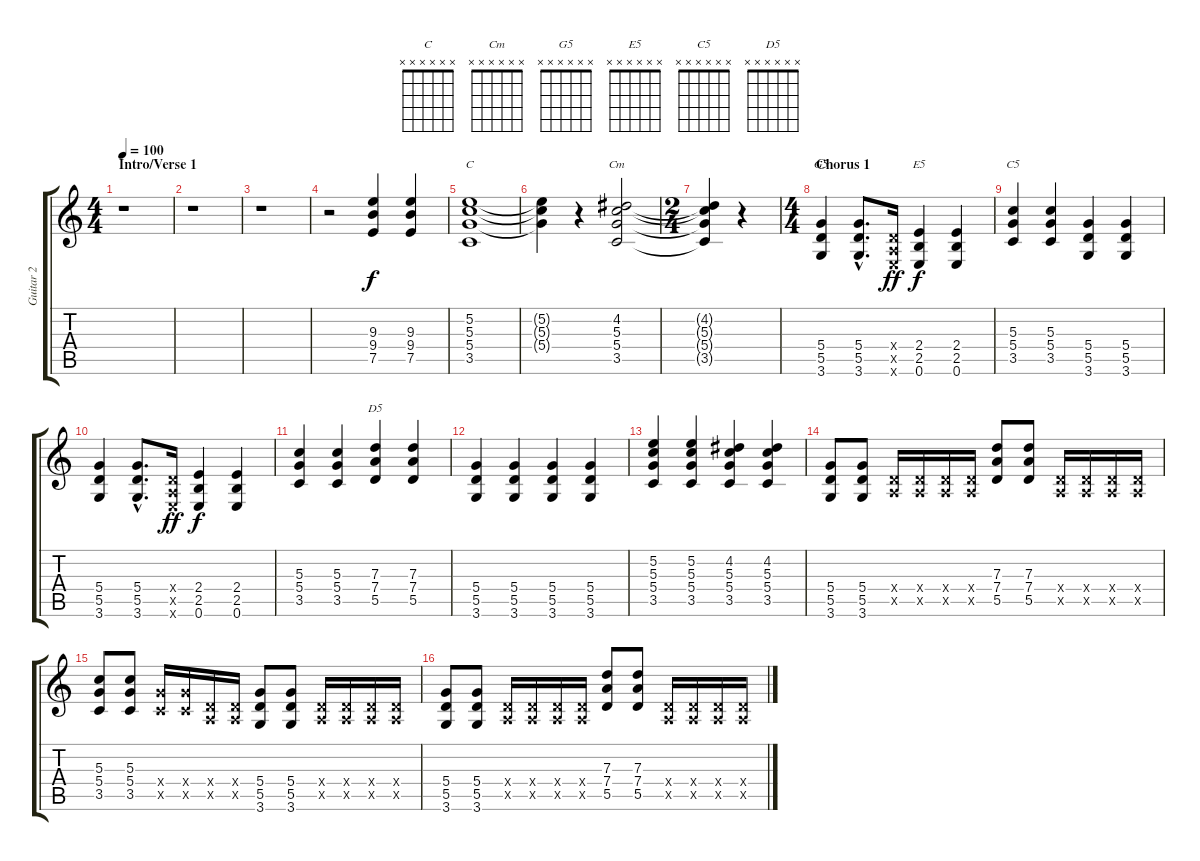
\track ("Guitar 2" "Guitar 2") {instrument distortionguitar}
\staff {score tabs}
\tuning (E4 B3 G3 D3 A2 E2) {hide}
\chord ("C" x x x x x x)
\chord ("Cm" x x x x x x)
\chord ("G5" x x x x x x)
\chord ("E5" x x x x x x)
\chord ("C5" x x x x x x)
\chord ("D5" x x x x x x)
\ts (4 4)
\section ("" "Intro/Verse 1")
\tempo 100
\clef g2
\ks c
r.1{dy f instrument distortionguitar} |
r.1 |
r.1 |
r.2 (9.3 9.4 7.5).4 (9.3 9.4 7.5).4 |
(5.2 5.3 5.4 3.5).1{ch "C" volume 3} |
(5.2{t} 5.3{t} 5.4{t}).4 r.4{volume 13} (4.2 5.3 5.4 3.5).2{ch "Cm"} |
\ts (2 4)
(4.2{t} 5.3{t} 5.4{t} 3.5{t}).4 r.4 |
\ts (4 4)
\section ("" "Chorus 1")
(5.4 5.5 3.6).4{ch "G5"} (5.4{hac} 5.5{hac} 3.6{hac}).8{d} (0.4{x} 0.5{x} 0.6{x}).16{dy ff} (2.4 2.5 0.6).4{ch "E5" dy f} (2.4 2.5 0.6).4 |
(5.3 5.4 3.5).4{ch "C5"} (5.3 5.4 3.5).4 (5.4 5.5 3.6).4 (5.4 5.5 3.6).4 |
(5.4 5.5 3.6).4 (5.4{hac} 5.5{hac} 3.6{hac}).8{d} (0.4{x} 0.5{x} 0.6{x}).16{dy ff} (2.4 2.5 0.6).4{dy f} (2.4 2.5 0.6).4 |
(5.3 5.4 3.5).4 (5.3 5.4 3.5).4 (7.3 7.4 5.5).4{ch "D5"} (7.3 7.4 5.5).4 |
(5.4 5.5 3.6).4 (5.4 5.5 3.6).4 (5.4 5.5 3.6).4 (5.4 5.5 3.6).4 |
(5.2 5.3 5.4 3.5).4 (5.2 5.3 5.4 3.5).4 (4.2 5.3 5.4 3.5).4 (4.2 5.3 5.4 3.5).4 |
(5.4 5.5 3.6).8{volume 9} (5.4 5.5 3.6).8 (0.4{x} 0.5{x}).16 (0.4{x} 0.5{x}).16 (0.4{x} 0.5{x}).16 (0.4{x} 0.5{x}).16 (7.3 7.4 5.5).8 (7.3 7.4 5.5).8 (0.4{x} 0.5{x}).16 (0.4{x} 0.5{x}).16 (0.4{x} 0.5{x}).16 (0.4{x} 0.5{x}).16 |
(5.3 5.4 3.5).8 (5.3 5.4 3.5).8 (5.4{x} 3.5{x}).16 (5.4{x} 3.5{x}).16 (0.4{x} 0.5{x}).16 (0.4{x} 0.5{x}).16 (5.4 5.5 3.6).8 (5.4 5.5 3.6).8 (0.4{x} 0.5{x}).16 (0.4{x} 0.5{x}).16 (0.4{x} 0.5{x}).16 (0.4{x} 0.5{x}).16 |
(5.4 5.5 3.6).8 (5.4 5.5 3.6).8 (0.4{x} 0.5{x}).16 (0.4{x} 0.5{x}).16 (0.4{x} 0.5{x}).16 (0.4{x} 0.5{x}).16 (7.3 7.4 5.5).8 (7.3 7.4 5.5).8 (0.4{x} 0.5{x}).16 (0.4{x} 0.5{x}).16 (0.4{x} 0.5{x}).16 (0.4{x} 0.5{x}).16
